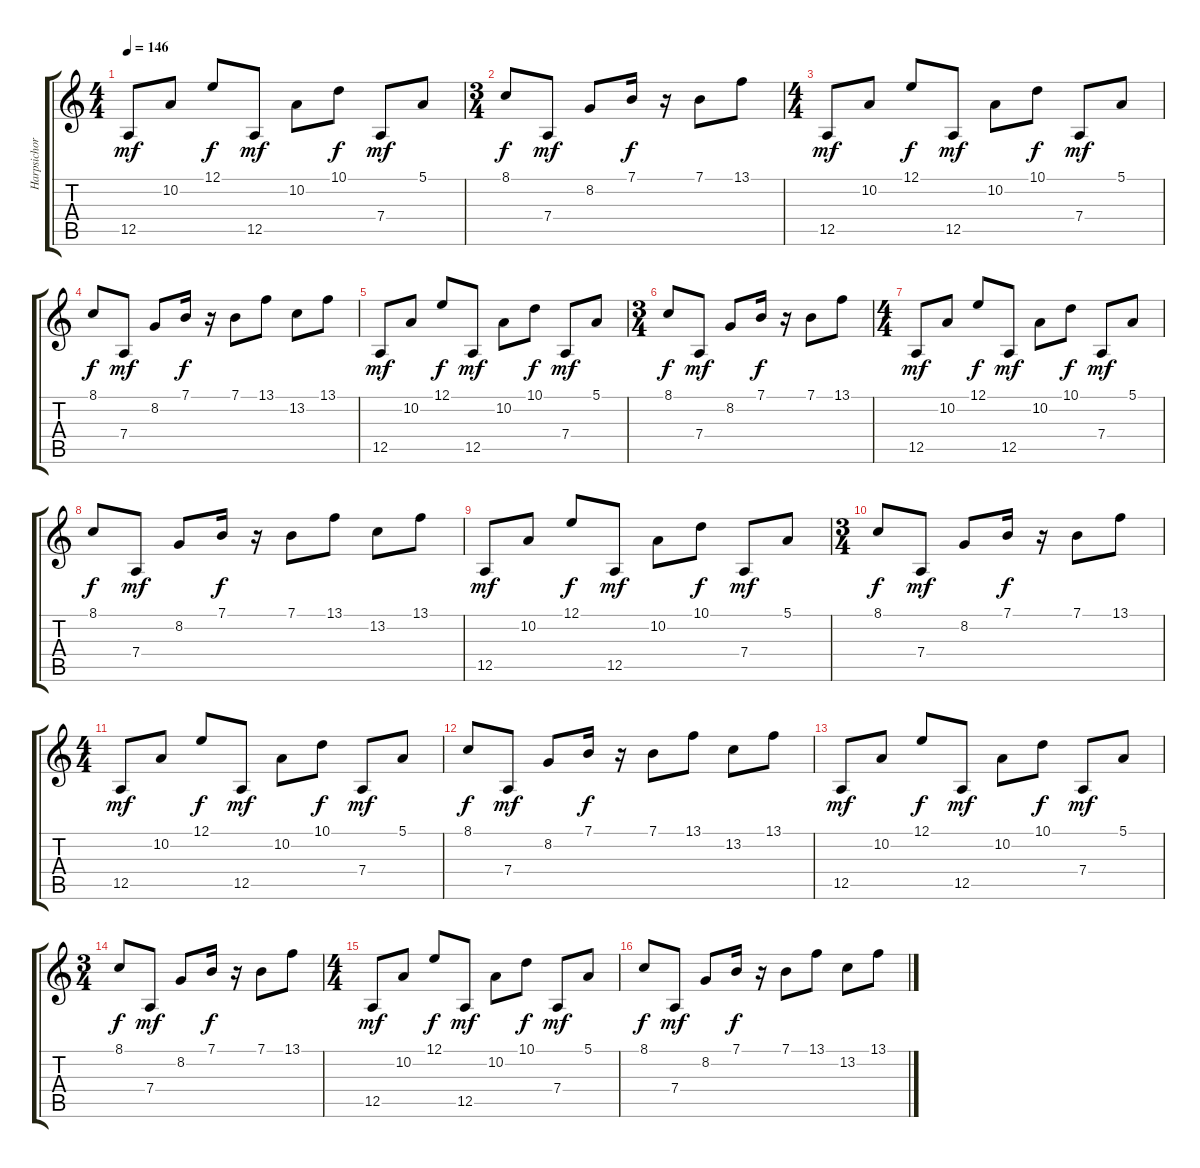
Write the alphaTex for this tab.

\track ("Harpsichord" "Harpsichor") {instrument harpsichord}
\staff {score tabs}
\tuning (E4 B3 G3 D3 A2 E2) {hide}
\ts (4 4)
\tempo 146
\clef g2
\ks c
12.5.8{dy mf} 10.2.8 12.1.8{dy f} 12.5.8{dy mf} 10.2.8 10.1.8{dy f} 7.4.8{dy mf} 5.1.8 |
\ts (3 4)
8.1.8{dy f} 7.4.8{dy mf} 8.2.8 7.1.16{dy f} r.16 7.1.8 13.1.8 |
\ts (4 4)
12.5.8{dy mf} 10.2.8 12.1.8{dy f} 12.5.8{dy mf} 10.2.8 10.1.8{dy f} 7.4.8{dy mf} 5.1.8 |
8.1.8{dy f} 7.4.8{dy mf} 8.2.8 7.1.16{dy f} r.16 7.1.8 13.1.8 13.2.8 13.1.8 |
12.5.8{dy mf} 10.2.8 12.1.8{dy f} 12.5.8{dy mf} 10.2.8 10.1.8{dy f} 7.4.8{dy mf} 5.1.8 |
\ts (3 4)
8.1.8{dy f} 7.4.8{dy mf} 8.2.8 7.1.16{dy f} r.16 7.1.8 13.1.8 |
\ts (4 4)
12.5.8{dy mf} 10.2.8 12.1.8{dy f} 12.5.8{dy mf} 10.2.8 10.1.8{dy f} 7.4.8{dy mf} 5.1.8 |
8.1.8{dy f} 7.4.8{dy mf} 8.2.8 7.1.16{dy f} r.16 7.1.8 13.1.8 13.2.8 13.1.8 |
12.5.8{dy mf} 10.2.8 12.1.8{dy f} 12.5.8{dy mf} 10.2.8 10.1.8{dy f} 7.4.8{dy mf} 5.1.8 |
\ts (3 4)
8.1.8{dy f} 7.4.8{dy mf} 8.2.8 7.1.16{dy f} r.16 7.1.8 13.1.8 |
\ts (4 4)
12.5.8{dy mf} 10.2.8 12.1.8{dy f} 12.5.8{dy mf} 10.2.8 10.1.8{dy f} 7.4.8{dy mf} 5.1.8 |
8.1.8{dy f} 7.4.8{dy mf} 8.2.8 7.1.16{dy f} r.16 7.1.8 13.1.8 13.2.8 13.1.8 |
12.5.8{dy mf} 10.2.8 12.1.8{dy f} 12.5.8{dy mf} 10.2.8 10.1.8{dy f} 7.4.8{dy mf} 5.1.8 |
\ts (3 4)
8.1.8{dy f} 7.4.8{dy mf} 8.2.8 7.1.16{dy f} r.16 7.1.8 13.1.8 |
\ts (4 4)
12.5.8{dy mf} 10.2.8 12.1.8{dy f} 12.5.8{dy mf} 10.2.8 10.1.8{dy f} 7.4.8{dy mf} 5.1.8 |
8.1.8{dy f} 7.4.8{dy mf} 8.2.8 7.1.16{dy f} r.16 7.1.8 13.1.8 13.2.8 13.1.8
